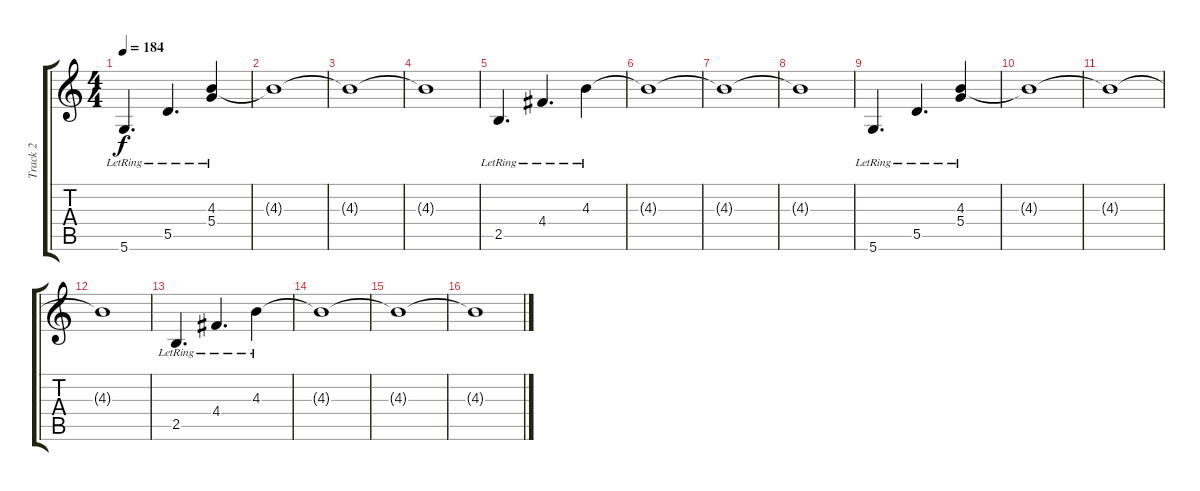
\track ("Track 2" "Track 2") {instrument overdrivenguitar}
\staff {score tabs}
\tuning (E4 B3 G3 D3 A2 D2) {hide}
\ts (4 4)
\tempo 184
\clef g2
\ks c
5.6{lr}.4{d dy f} 5.5{lr}.4{d} (4.3{lr} 5.4{lr}).4 |
4.3{t}.1 |
4.3{t}.1 |
4.3{t}.1 |
2.5{lr}.4{d} 4.4{lr}.4{d} 4.3{lr}.4 |
4.3{t}.1 |
4.3{t}.1 |
4.3{t}.1 |
5.6{lr}.4{d} 5.5{lr}.4{d} (4.3{lr} 5.4{lr}).4 |
4.3{t}.1 |
4.3{t}.1 |
4.3{t}.1 |
2.5{lr}.4{d} 4.4{lr}.4{d} 4.3{lr}.4 |
4.3{t}.1 |
4.3{t}.1 |
4.3{t}.1
